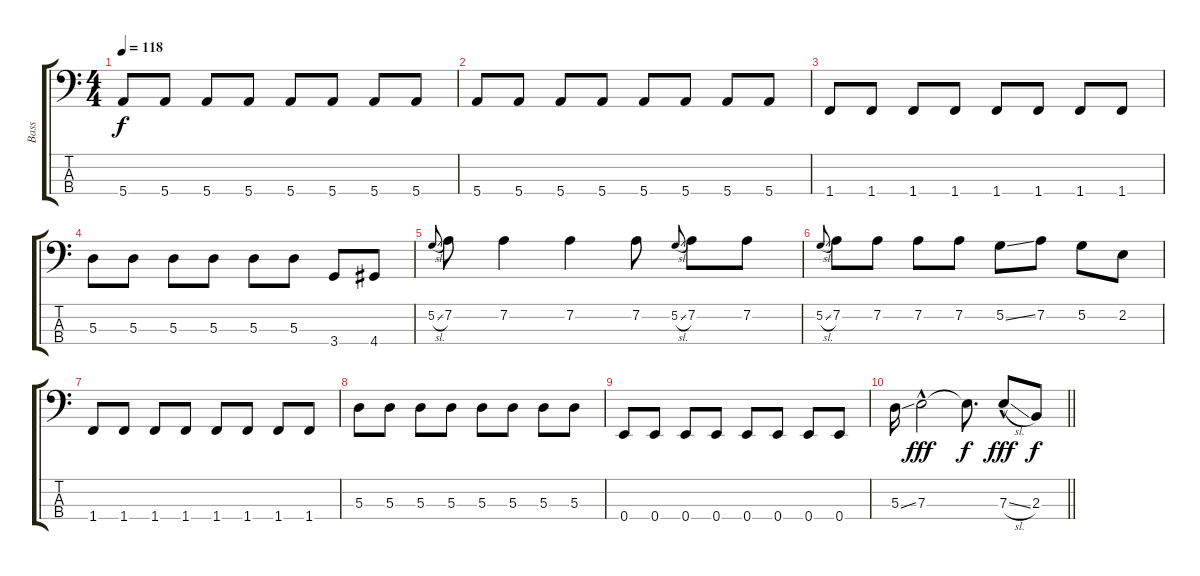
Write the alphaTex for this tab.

\track ("Bass" "Bass") {instrument electricbassfinger}
\staff {score tabs}
\tuning (G2 D2 A1 E1) {hide}
\ts (4 4)
\tempo 118
\clef f4
\ks c
5.4.8{dy f} 5.4.8 5.4.8 5.4.8 5.4.8 5.4.8 5.4.8 5.4.8 |
5.4.8 5.4.8 5.4.8 5.4.8 5.4.8 5.4.8 5.4.8 5.4.8 |
1.4.8 1.4.8 1.4.8 1.4.8 1.4.8 1.4.8 1.4.8 1.4.8 |
5.3.8 5.3.8 5.3.8 5.3.8 5.3.8 5.3.8 3.4.8 4.4.8 |
5.2{sl}.8{gr onbeat} 7.2.8 7.2.4 7.2.4 7.2.8 5.2{sl}.8{gr onbeat} 7.2.8 7.2.8 |
5.2{sl}.8{gr onbeat} 7.2.8 7.2.8 7.2.8 7.2.8 5.2{ss}.8 7.2.8 5.2.8 2.2.8 |
1.4.8 1.4.8 1.4.8 1.4.8 1.4.8 1.4.8 1.4.8 1.4.8 |
5.3.8 5.3.8 5.3.8 5.3.8 5.3.8 5.3.8 5.3.8 5.3.8 |
0.4.8 0.4.8 0.4.8 0.4.8 0.4.8 0.4.8 0.4.8 0.4.8 |
\barLineRight lightlight
5.3{ss}.16 7.3{hac}.2{dy fff} 7.3{t}.8{d dy f} 7.3{sl hac}.8{dy fff} 2.3.8{dy f}
